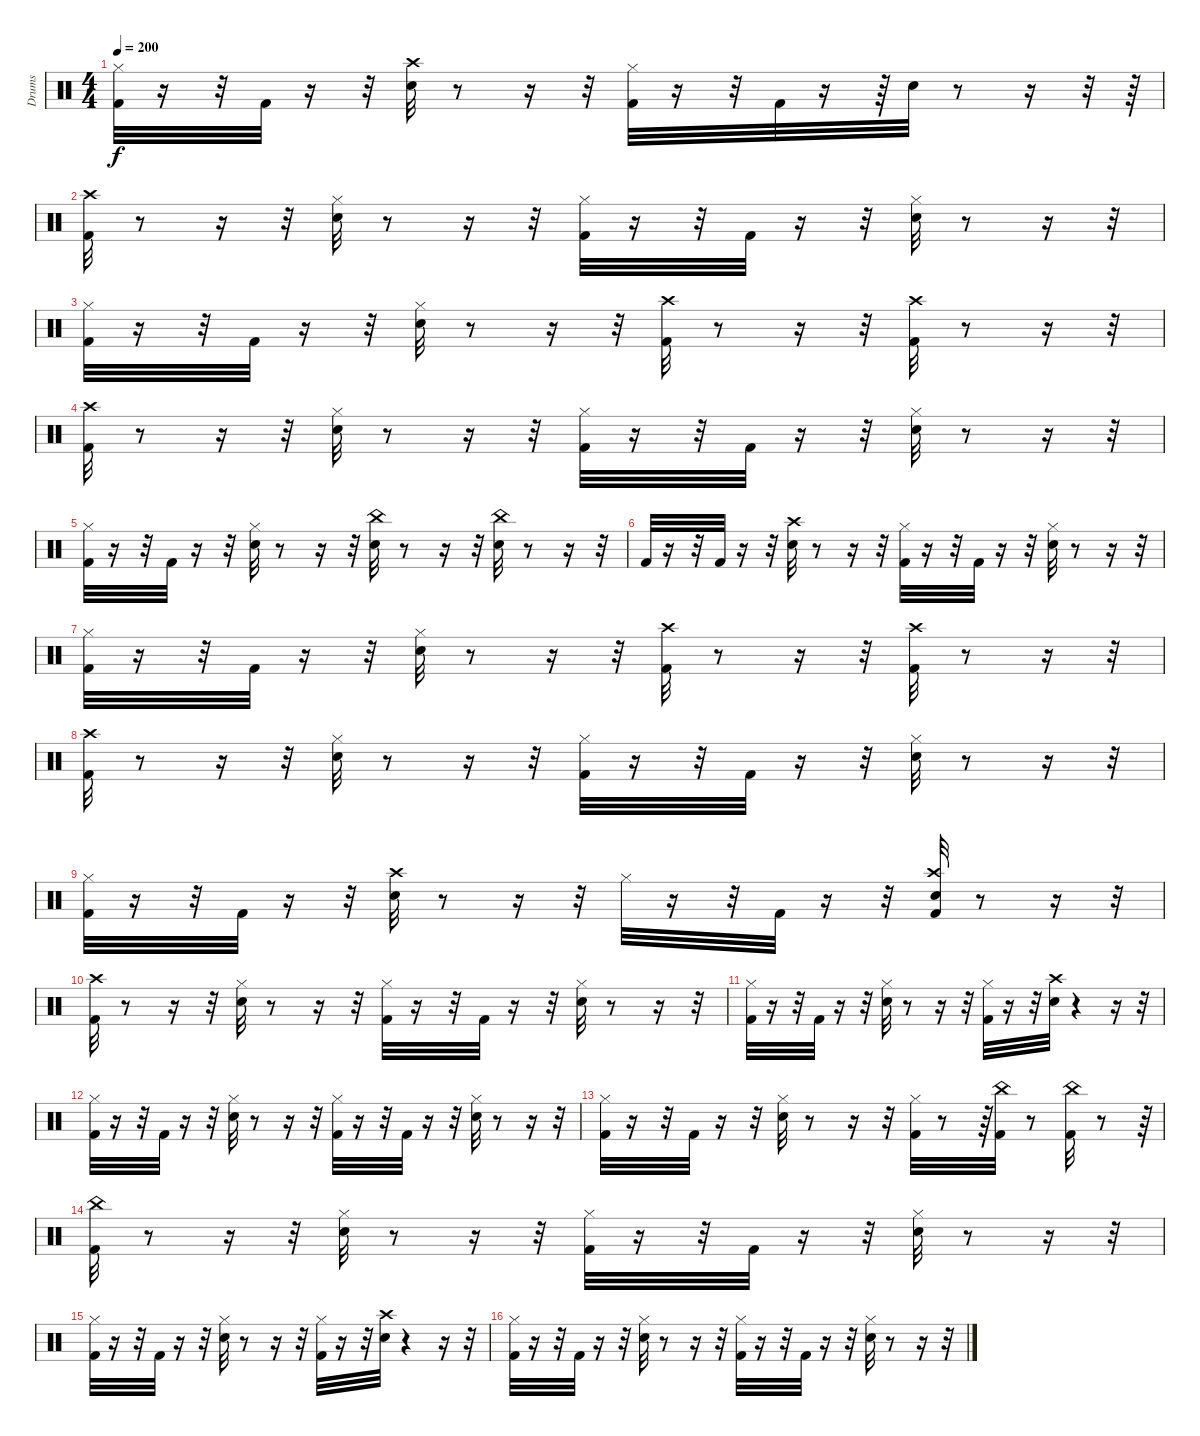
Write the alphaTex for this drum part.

\track ("Drums" "Drums") {instrument percussion}
\staff {score}
\articulation defaults
\ts (4 4)
\tempo 200
\clef neutral
\ks c
("Kick (hit) 2" "Hi-Hat (closed)").32{dy f} r.16 r.32 "Kick (hit) 2".32 r.16 r.32 ("Crash high (hit)" "Snare (hit) 2").32 r.8 r.16 r.32 ("Kick (hit) 2" "Hi-Hat (closed)").32 r.16 r.32 "Kick (hit) 2".32 r.16 r.64 "Snare (hit) 2".32 r.8 r.16 r.32 r.64 |
("Kick (hit) 2" "Crash high (hit)").32 r.8 r.16 r.32 ("Hi-Hat (closed)" "Snare (hit) 2").32 r.8 r.16 r.32 ("Hi-Hat (closed)" "Kick (hit) 2").32 r.16 r.32 "Kick (hit) 2".32 r.16 r.32 ("Hi-Hat (closed)" "Snare (hit) 2").32 r.8 r.16 r.32 |
("Kick (hit) 2" "Hi-Hat (closed)").32 r.16 r.32 "Kick (hit) 2".32 r.16 r.32 ("Snare (hit) 2" "Hi-Hat (closed)").32 r.8 r.16 r.32 ("Crash high (hit)" "Kick (hit) 2").32 r.8 r.16 r.32 ("Crash high (hit)" "Kick (hit) 2").32 r.8 r.16 r.32 |
("Kick (hit) 2" "Crash high (hit)").32 r.8 r.16 r.32 ("Hi-Hat (closed)" "Snare (hit) 2").32 r.8 r.16 r.32 ("Hi-Hat (closed)" "Kick (hit) 2").32 r.16 r.32 "Kick (hit) 2".32 r.16 r.32 ("Hi-Hat (closed)" "Snare (hit) 2").32 r.8 r.16 r.32 |
("Kick (hit) 2" "Hi-Hat (closed)").32 r.16 r.32 "Kick (hit) 2".32 r.16 r.32 ("Snare (hit) 2" "Hi-Hat (closed)").32 r.8 r.16 r.32 ("China (hit)" "Snare (hit) 2").32 r.8 r.16 r.32 ("China (hit)" "Snare (hit) 2").32 r.8 r.16 r.32 |
"Kick (hit) 2".32 r.16 r.32 "Kick (hit) 2".32 r.16 r.32 ("Crash high (hit)" "Snare (hit) 2").32 r.8 r.16 r.32 ("Hi-Hat (closed)" "Kick (hit) 2").32 r.16 r.32 "Kick (hit) 2".32 r.16 r.32 ("Hi-Hat (closed)" "Snare (hit) 2").32 r.8 r.16 r.32 |
("Kick (hit) 2" "Hi-Hat (closed)").32 r.16 r.32 "Kick (hit) 2".32 r.16 r.32 ("Snare (hit) 2" "Hi-Hat (closed)").32 r.8 r.16 r.32 ("Crash high (hit)" "Kick (hit) 2").32 r.8 r.16 r.32 ("Crash high (hit)" "Kick (hit) 2").32 r.8 r.16 r.32 |
("Kick (hit) 2" "Crash high (hit)").32 r.8 r.16 r.32 ("Hi-Hat (closed)" "Snare (hit) 2").32 r.8 r.16 r.32 ("Hi-Hat (closed)" "Kick (hit) 2").32 r.16 r.32 "Kick (hit) 2".32 r.16 r.32 ("Hi-Hat (closed)" "Snare (hit) 2").32 r.8 r.16 r.32 |
("Kick (hit) 2" "Hi-Hat (closed)").32 r.16 r.32 "Kick (hit) 2".32 r.16 r.32 ("Crash high (hit)" "Snare (hit) 2").32 r.8 r.16 r.32 "Hi-Hat (closed)".32 r.16 r.32 "Kick (hit) 2".32 r.16 r.32 ("Kick (hit) 2" "Snare (hit) 2" "Crash high (hit)").32 r.8 r.16 r.32 |
("Kick (hit) 2" "Crash high (hit)").32 r.8 r.16 r.32 ("Hi-Hat (closed)" "Snare (hit) 2").32 r.8 r.16 r.32 ("Hi-Hat (closed)" "Kick (hit) 2").32 r.16 r.32 "Kick (hit) 2".32 r.16 r.32 ("Hi-Hat (closed)" "Snare (hit) 2").32 r.8 r.16 r.32 |
("Kick (hit) 2" "Hi-Hat (closed)").32 r.16 r.32 "Kick (hit) 2".32 r.16 r.32 ("Snare (hit) 2" "Hi-Hat (closed)").32 r.8 r.16 r.32 ("Hi-Hat (closed)" "Kick (hit) 2").32 r.16 r.32 ("Crash high (hit)" "Snare (hit) 2").32 r.4 r.16 r.32 |
("Hi-Hat (closed)" "Kick (hit) 2").32 r.16 r.32 "Kick (hit) 2".32 r.16 r.32 ("Snare (hit) 2" "Hi-Hat (closed)").32 r.8 r.16 r.32 ("Hi-Hat (closed)" "Kick (hit) 2").32 r.16 r.32 "Kick (hit) 2".32 r.16 r.32 ("Snare (hit) 2" "Hi-Hat (closed)").32 r.8 r.16 r.32 |
("Kick (hit) 2" "Hi-Hat (closed)").32 r.16 r.32 "Kick (hit) 2".32 r.16 r.32 ("Snare (hit) 2" "Hi-Hat (closed)").32 r.8 r.16 r.32 ("Hi-Hat (closed)" "Kick (hit) 2").32 r.8 r.64 ("China (hit)" "Kick (hit) 2").32 r.8 ("China (hit)" "Kick (hit) 2").32 r.8 r.64 |
("China (hit)" "Kick (hit) 2").32 r.8 r.16 r.32 ("Hi-Hat (closed)" "Snare (hit) 2").32 r.8 r.16 r.32 ("Hi-Hat (closed)" "Kick (hit) 2").32 r.16 r.32 "Kick (hit) 2".32 r.16 r.32 ("Snare (hit) 2" "Hi-Hat (closed)").32 r.8 r.16 r.32 |
("Hi-Hat (closed)" "Kick (hit) 2").32 r.16 r.32 "Kick (hit) 2".32 r.16 r.32 ("Snare (hit) 2" "Hi-Hat (closed)").32 r.8 r.16 r.32 ("Hi-Hat (closed)" "Kick (hit) 2").32 r.16 r.32 ("Snare (hit) 2" "Crash high (hit)").32 r.4 r.16 r.32 |
("Hi-Hat (closed)" "Kick (hit) 2").32 r.16 r.32 "Kick (hit) 2".32 r.16 r.32 ("Snare (hit) 2" "Hi-Hat (closed)").32 r.8 r.16 r.32 ("Hi-Hat (closed)" "Kick (hit) 2").32 r.16 r.32 "Kick (hit) 2".32 r.16 r.32 ("Snare (hit) 2" "Hi-Hat (closed)").32 r.8 r.16 r.32
